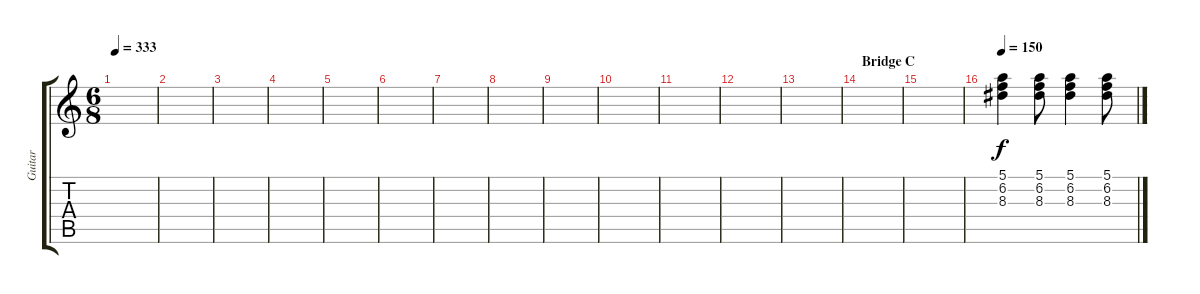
\track ("Guitar" "Guitar") {instrument electricguitarjazz}
\staff {score tabs}
\tuning (E4 B3 G3 D3 A2 E2) {hide}
\ts (6 8)
\tempo 333
\clef g2
\ks c
|
|
|
|
|
|
|
|
|
|
|
|
|
\section ("" "Bridge C")
|
|
\tempo 150
(5.1 6.2 8.3).4 (5.1 6.2 8.3).8 (5.1 6.2 8.3).4 (5.1 6.2 8.3).8
